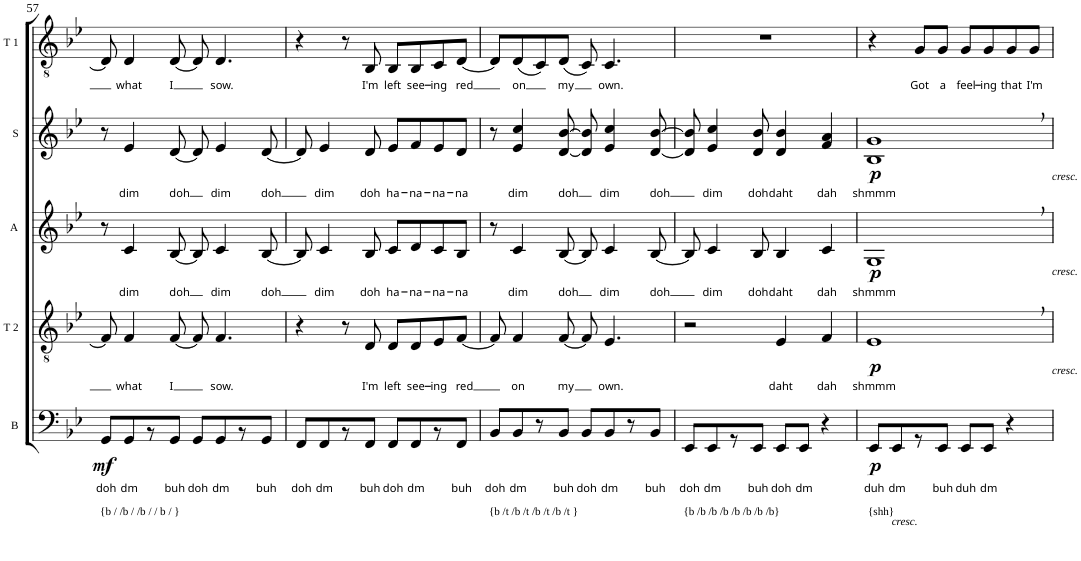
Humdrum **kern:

**kern	**text	**dynam	**kern	**text	**dynam	**kern	**text	**dynam	**kern	**text	**dynam	**kern	**text
*part5	*part5	*part5	*part4	*part4	*part4	*part3	*part3	*part3	*part2	*part2	*part2	*part1	*part1
*staff5	*staff5	*staff5	*staff4	*staff4	*staff4	*staff3	*staff3	*staff3	*staff2	*staff2	*staff2	*staff1	*staff1
*I"Bass	*	*	*I"Tenor 2	*	*	*I"Alto	*	*	*I"Soprano	*	*	*I"Tenor 1	*
*I'B	*	*	*I'T 2	*	*	*I'A	*	*	*I'S	*	*	*I'T 1	*
!!LO:PB:g=z
*clefF4	*	*	*clefGv2	*	*	*clefG2	*	*	*clefG2	*	*	*clefGv2	*
*k[b-e-]	*	*	*k[b-e-]	*	*	*k[b-e-]	*	*	*k[b-e-]	*	*	*k[b-e-]	*
*M4/4	*	*	*M4/4	*	*	*M4/4	*	*	*M4/4	*	*	*M4/4	*
=57	=57	=57	=57	=57	=57	=57	=57	=57	=57	=57	=57	=57	=57
!LO:TX:b:t={b / /b / /b / / b / }	!	!	!	!	!	!	!	!	!	!	!	!	!
!	!LO:LY:b	!LO:DY:b	!	!	!	!	!	!	!	!	!	!	!
8GG/L	doh	mf	8F/]	.	.	8r	.	.	8r	.	.	8D/]	.
!	!LO:LY:b	!	!	!LO:LY:b	!	!	!LO:LY:b	!	!	!LO:LY:b	!	!	!LO:LY:b
8GG/	dm	.	4F/	what	.	4c/	dim	.	4e-/	dim	.	4D/	what
8r	.	.	.	.	.	.	.	.	.	.	.	.	.
!	!LO:LY:b	!	!	!LO:LY:b	!	!	!LO:LY:b	!	!	!LO:LY:b	!	!	!LO:LY:b
8GG/J	buh	.	[8F/	I	.	[8B-/	doh	.	[8d/	doh	.	[8D/	I
!	!LO:LY:b	!	!	!	!	!	!	!	!	!	!	!	!
8GG/L	doh	.	8F/]	.	.	8B-/]	.	.	8d/]	.	.	8D/]	.
!	!LO:LY:b	!	!	!LO:LY:b	!	!	!LO:LY:b	!	!	!LO:LY:b	!	!	!LO:LY:b
8GG/	dm	.	4.F/	sow.	.	4c/	dim	.	4e-/	dim	.	4.D/	sow.
8r	.	.	.	.	.	.	.	.	.	.	.	.	.
!	!LO:LY:b	!	!	!	!	!	!LO:LY:b	!	!	!LO:LY:b	!	!	!
8GG/J	buh	.	.	.	.	[8B-/	doh	.	[8d/	doh	.	.	.
=58	=58	=58	=58	=58	=58	=58	=58	=58	=58	=58	=58	=58	=58
!	!LO:LY:b	!	!	!	!	!	!	!	!	!	!	!	!
8FF/L	doh	.	4r	.	.	8B-/]	.	.	8d/]	.	.	4r	.
!	!LO:LY:b	!	!	!	!	!	!LO:LY:b	!	!	!LO:LY:b	!	!	!
8FF/	dm	.	.	.	.	4c/	dim	.	4e-/	dim	.	.	.
8r	.	.	8r	.	.	.	.	.	.	.	.	8r	.
!	!LO:LY:b	!	!	!LO:LY:b	!	!	!LO:LY:b	!	!	!LO:LY:b	!	!	!LO:LY:b
8FF/J	buh	.	8D/	I'm	.	8B-/	doh	.	8d/	doh	.	8BB-/	I'm
!	!LO:LY:b	!	!	!LO:LY:b	!	!	!LO:LY:b	!	!	!LO:LY:b	!	!	!LO:LY:b
8FF/L	doh	.	8D/L	left	.	8c/L	ha-	.	8e-/L	ha-	.	8BB-/L	left
!	!LO:LY:b	!	!	!LO:LY:b	!	!	!LO:LY:b	!	!	!LO:LY:b	!	!	!LO:LY:b
8FF/	dm	.	8D/	see-	.	8d/	-na-	.	8f/	-na-	.	8BB-/	see-
!	!	!	!	!LO:LY:b	!	!	!LO:LY:b	!	!	!LO:LY:b	!	!	!LO:LY:b
8r	.	.	8E-/	-ing	.	8c/	-na-	.	8e-/	-na-	.	8C/	-ing
!	!LO:LY:b	!	!	!LO:LY:b	!	!	!LO:LY:b	!	!	!LO:LY:b	!	!	!LO:LY:b
8FF/J	buh	.	[8F/J	red	.	8B-/J	-na	.	8d/J	-na	.	[8D/J	red
=59	=59	=59	=59	=59	=59	=59	=59	=59	=59	=59	=59	=59	=59
!LO:TX:b:t={b /t /b /t /b /t /b /t }	!	!	!	!	!	!	!	!	!	!	!	!	!
!	!LO:LY:b	!	!	!	!	!	!	!	!	!	!	!	!
8BB-/L	doh	.	8F/]	.	.	8r	.	.	8r	.	.	8D/L]	.
!	!LO:LY:b	!	!	!LO:LY:b	!	!	!LO:LY:b	!	!	!LO:LY:b	!	!	!LO:LY:b
8BB-/	dm	.	4F/	on	.	4c/	dim	.	4e-/ 4cc/	dim	.	(<8D/	on
8r	.	.	.	.	.	.	.	.	.	.	.	8C/)	.
!	!LO:LY:b	!	!	!LO:LY:b	!	!	!LO:LY:b	!	!	!LO:LY:b	!	!	!LO:LY:b
8BB-/J	buh	.	[8F/	my	.	[8B-/	doh	.	[8d/ [8b-/	doh	.	(<8D/J	my
!	!LO:LY:b	!	!	!	!	!	!	!	!	!	!	!	!
8BB-/L	doh	.	8F/]	.	.	8B-/]	.	.	8d/] 8b-/]	.	.	8C/)	.
!	!LO:LY:b	!	!	!LO:LY:b	!	!	!LO:LY:b	!	!	!LO:LY:b	!	!	!LO:LY:b
8BB-/	dm	.	4.E-/	own.	.	4c/	dim	.	4e-/ 4cc/	dim	.	4.C/	own.
8r	.	.	.	.	.	.	.	.	.	.	.	.	.
!	!LO:LY:b	!	!	!	!	!	!LO:LY:b	!	!	!LO:LY:b	!	!	!
8BB-/J	buh	.	.	.	.	[8B-/	doh	.	[8d/ [8b-/	doh	.	.	.
=60	=60	=60	=60	=60	=60	=60	=60	=60	=60	=60	=60	=60	=60
!LO:TX:b:t={b /b /b /b /b /b /b /b}	!	!	!	!	!	!	!	!	!	!	!	!	!
!	!LO:LY:b	!	!	!	!	!	!	!	!	!	!	!	!
8EE-/L	doh	.	2r	.	.	8B-/]	.	.	8d/] 8b-/]	.	.	1r	.
!	!LO:LY:b	!	!	!	!	!	!LO:LY:b	!	!	!LO:LY:b	!	!	!
8EE-/	dm	.	.	.	.	4c/	dim	.	4e-/ 4cc/	dim	.	.	.
8r	.	.	.	.	.	.	.	.	.	.	.	.	.
!	!LO:LY:b	!	!	!	!	!	!LO:LY:b	!	!	!LO:LY:b	!	!	!
8EE-/J	buh	.	.	.	.	8B-/	doh	.	8d/ 8b-/	doh	.	.	.
!	!LO:LY:b	!	!	!LO:LY:b	!	!	!LO:LY:b	!	!	!LO:LY:b	!	!	!
8EE-/L	doh	.	4E-/	daht	.	4B-/	daht	.	4d/ 4b-/	daht	.	.	.
!	!LO:LY:b	!	!	!	!	!	!	!	!	!	!	!	!
8EE-/J	dm	.	.	.	.	.	.	.	.	.	.	.	.
!	!	!	!	!LO:LY:b	!	!	!LO:LY:b	!	!	!LO:LY:b	!	!	!
4r	.	.	4F/	dah	.	4c/	dah	.	4f/ 4a/	dah	.	.	.
=61	=61	=61	=61	=61	=61	=61	=61	=61	=61	=61	=61	=61	=61
!LO:TX:b:t={shh}	!	!	!	!	!	!	!	!	!	!	!	!	!
!	!LO:LY:b	!LO:DY:b	!	!LO:LY:b	!LO:DY:b	!	!LO:LY:b	!LO:DY:b	!	!LO:LY:b	!LO:DY:b	!	!
8EE-/L	duh	p	1E-,	shmmm	p	1G,	shmmm	p	1B-, 1g,	shmmm	p	4r	.
!LO:TX:b:i:t=cresc.	!	!	!	!	!	!	!	!	!	!	!	!	!
!	!LO:LY:b	!	!	!	!	!	!	!	!	!	!	!	!
8EE-/	dm	.	.	.	.	.	.	.	.	.	.	.	.
!	!	!	!	!	!	!	!	!	!	!	!	!	!LO:LY:b
8r	.	.	.	.	.	.	.	.	.	.	.	8G/L	Got
!	!LO:LY:b	!	!	!	!	!	!	!	!	!	!	!	!LO:LY:b
8EE-/J	buh	.	.	.	.	.	.	.	.	.	.	8G/J	a
!	!LO:LY:b	!	!	!	!	!	!	!	!	!	!	!	!LO:LY:b
8EE-/L	duh	.	.	.	.	.	.	.	.	.	.	8G/L	feel-
!	!LO:LY:b	!	!	!	!	!	!	!	!	!	!	!	!LO:LY:b
8EE-/J	dm	.	.	.	.	.	.	.	.	.	.	8G/	-ing
!	!	!	!	!	!	!	!	!	!	!	!	!	!LO:LY:b
4r	.	.	.	.	.	.	.	.	.	.	.	8G/	that
!	!	!	!	!	!	!	!	!	!	!	!	!	!LO:LY:b
.	.	.	.	.	.	.	.	.	.	.	.	8G/J	I'm
!	!	!	!	!	!	!	!	!	!LO:TX:b:i:t=cresc.	!	!	!	!
!	!	!	!	!	!	!LO:TX:b:i:t=cresc.	!	!	!	!	!	!	!
!	!	!	!LO:TX:b:i:t=cresc.	!	!	!	!	!	!	!	!	!	!
=	=	=	=	=	=	=	=	=	=	=	=	=	=
*-	*-	*-	*-	*-	*-	*-	*-	*-	*-	*-	*-	*-	*-
